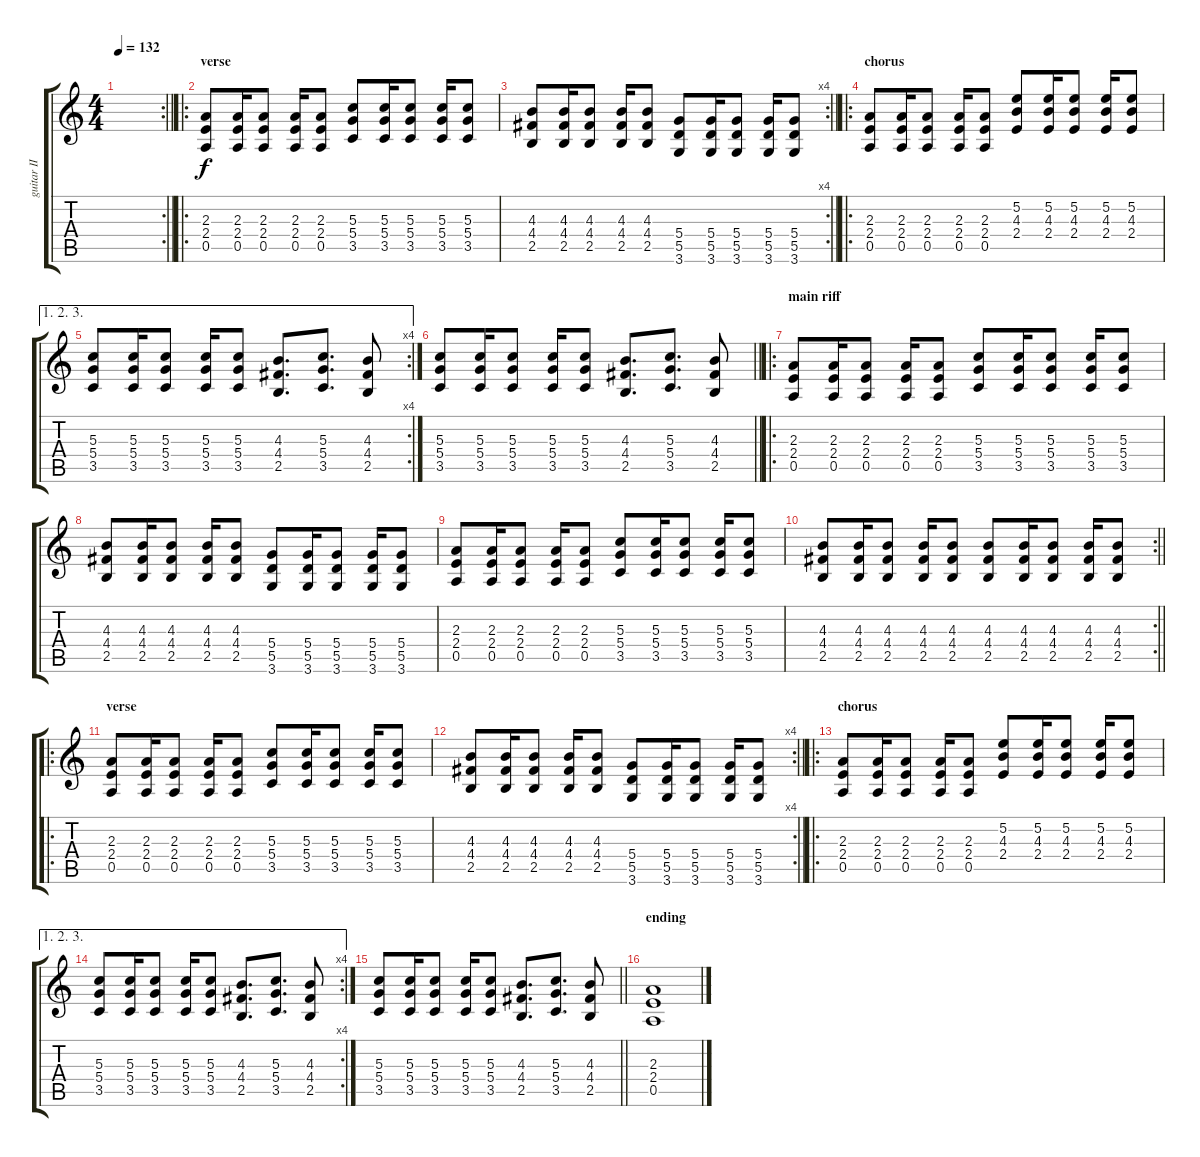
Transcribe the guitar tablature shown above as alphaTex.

\track ("guitar II" "guitar II") {instrument distortionguitar}
\staff {score tabs}
\tuning (E4 B3 G3 D3 A2 E2) {hide}
\rc 2
\ts (4 4)
\tempo 132
\clef g2
\barLineRight lightlight
\ks c
|
\ro
\section ("" "verse")
(2.3 2.4 0.5).8 (2.3 2.4 0.5).16 (2.3 2.4 0.5).8 (2.3 2.4 0.5).16 (2.3 2.4 0.5).8 (5.3 5.4 3.5).8 (5.3 5.4 3.5).16 (5.3 5.4 3.5).8 (5.3 5.4 3.5).16 (5.3 5.4 3.5).8 |
\rc 4
\barLineRight lightlight
(4.3 4.4 2.5).8 (4.3 4.4 2.5).16 (4.3 4.4 2.5).8 (4.3 4.4 2.5).16 (4.3 4.4 2.5).8 (5.4 5.5 3.6).8 (5.4 5.5 3.6).16 (5.4 5.5 3.6).8 (5.4 5.5 3.6).16 (5.4 5.5 3.6).8 |
\ro
\section ("" "chorus")
(2.3 2.4 0.5).8 (2.3 2.4 0.5).16 (2.3 2.4 0.5).8 (2.3 2.4 0.5).16 (2.3 2.4 0.5).8 (5.2 4.3 2.4).8 (5.2 4.3 2.4).16 (5.2 4.3 2.4).8 (5.2 4.3 2.4).16 (5.2 4.3 2.4).8 |
\ae (1 2 3)
\rc 4
(5.3 5.4 3.5).8 (5.3 5.4 3.5).16 (5.3 5.4 3.5).8 (5.3 5.4 3.5).16 (5.3 5.4 3.5).8 (4.3 4.4 2.5).8{d} (5.3 5.4 3.5).8{d} (4.3 4.4 2.5).8 |
\barLineRight lightlight
(5.3 5.4 3.5).8 (5.3 5.4 3.5).16 (5.3 5.4 3.5).8 (5.3 5.4 3.5).16 (5.3 5.4 3.5).8 (4.3 4.4 2.5).8{d} (5.3 5.4 3.5).8{d} (4.3 4.4 2.5).8 |
\ro
\section ("" "main riff")
(2.3 2.4 0.5).8 (2.3 2.4 0.5).16 (2.3 2.4 0.5).8 (2.3 2.4 0.5).16 (2.3 2.4 0.5).8 (5.3 5.4 3.5).8 (5.3 5.4 3.5).16 (5.3 5.4 3.5).8 (5.3 5.4 3.5).16 (5.3 5.4 3.5).8 |
(4.3 4.4 2.5).8 (4.3 4.4 2.5).16 (4.3 4.4 2.5).8 (4.3 4.4 2.5).16 (4.3 4.4 2.5).8 (5.4 5.5 3.6).8 (5.4 5.5 3.6).16 (5.4 5.5 3.6).8 (5.4 5.5 3.6).16 (5.4 5.5 3.6).8 |
(2.3 2.4 0.5).8 (2.3 2.4 0.5).16 (2.3 2.4 0.5).8 (2.3 2.4 0.5).16 (2.3 2.4 0.5).8 (5.3 5.4 3.5).8 (5.3 5.4 3.5).16 (5.3 5.4 3.5).8 (5.3 5.4 3.5).16 (5.3 5.4 3.5).8 |
\rc 2
\barLineRight lightlight
(4.3 4.4 2.5).8 (4.3 4.4 2.5).16 (4.3 4.4 2.5).8 (4.3 4.4 2.5).16 (4.3 4.4 2.5).8 (4.3 4.4 2.5).8 (4.3 4.4 2.5).16 (4.3 4.4 2.5).8 (4.3 4.4 2.5).16 (4.3 4.4 2.5).8 |
\ro
\section ("" "verse")
(2.3 2.4 0.5).8 (2.3 2.4 0.5).16 (2.3 2.4 0.5).8 (2.3 2.4 0.5).16 (2.3 2.4 0.5).8 (5.3 5.4 3.5).8 (5.3 5.4 3.5).16 (5.3 5.4 3.5).8 (5.3 5.4 3.5).16 (5.3 5.4 3.5).8 |
\rc 4
\barLineRight lightlight
(4.3 4.4 2.5).8 (4.3 4.4 2.5).16 (4.3 4.4 2.5).8 (4.3 4.4 2.5).16 (4.3 4.4 2.5).8 (5.4 5.5 3.6).8 (5.4 5.5 3.6).16 (5.4 5.5 3.6).8 (5.4 5.5 3.6).16 (5.4 5.5 3.6).8 |
\ro
\section ("" "chorus")
(2.3 2.4 0.5).8 (2.3 2.4 0.5).16 (2.3 2.4 0.5).8 (2.3 2.4 0.5).16 (2.3 2.4 0.5).8 (5.2 4.3 2.4).8 (5.2 4.3 2.4).16 (5.2 4.3 2.4).8 (5.2 4.3 2.4).16 (5.2 4.3 2.4).8 |
\ae (1 2 3)
\rc 4
(5.3 5.4 3.5).8 (5.3 5.4 3.5).16 (5.3 5.4 3.5).8 (5.3 5.4 3.5).16 (5.3 5.4 3.5).8 (4.3 4.4 2.5).8{d} (5.3 5.4 3.5).8{d} (4.3 4.4 2.5).8 |
\barLineRight lightlight
(5.3 5.4 3.5).8 (5.3 5.4 3.5).16 (5.3 5.4 3.5).8 (5.3 5.4 3.5).16 (5.3 5.4 3.5).8 (4.3 4.4 2.5).8{d} (5.3 5.4 3.5).8{d} (4.3 4.4 2.5).8 |
\section ("" "ending")
(2.3 2.4 0.5).1
